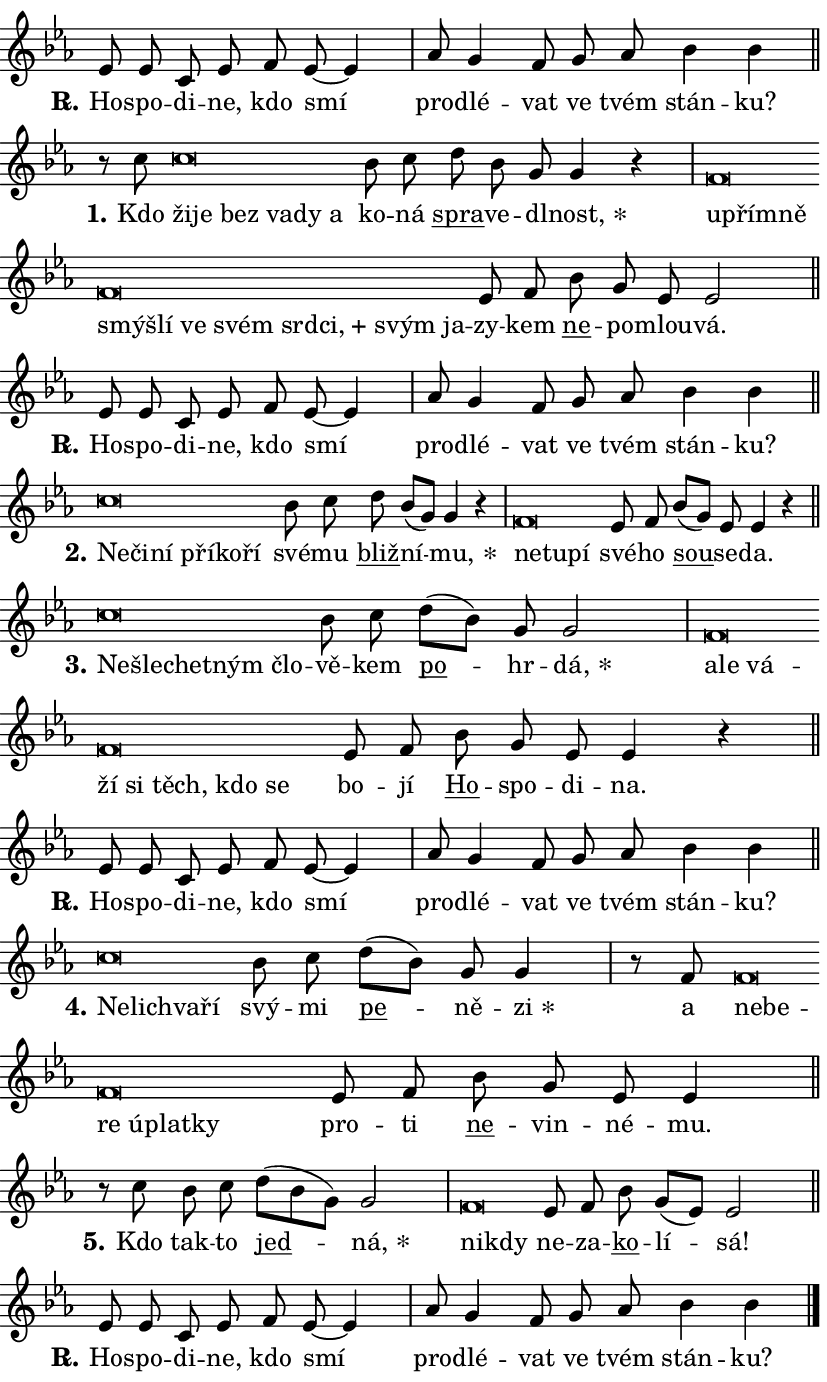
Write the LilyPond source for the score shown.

\version "2.24.0"
\header { tagline = "" }
\paper {
  indent = 0\cm
  top-margin = 0\cm
  right-margin = 0.13\cm % to fit lyric hyphens
  bottom-margin = 0\cm
  left-margin = 0\cm
  paper-width = 14\cm
  page-breaking = #ly:one-page-breaking
  system-system-spacing.basic-distance = #11
  score-system-spacing.basic-distance = #11
  ragged-last = ##f
}


%% Author: Thomas Morley
%% https://lists.gnu.org/archive/html/lilypond-user/2020-05/msg00002.html
#(define (line-position grob)
"Returns position of @var[grob} in current system:
   @code{'start}, if at first time-step
   @code{'end}, if at last time-step
   @code{'middle} otherwise
"
  (let* ((col (ly:item-get-column grob))
         (ln (ly:grob-object col 'left-neighbor))
         (rn (ly:grob-object col 'right-neighbor))
         (col-to-check-left (if (ly:grob? ln) ln col))
         (col-to-check-right (if (ly:grob? rn) rn col))
         (break-dir-left
           (and
             (ly:grob-property col-to-check-left 'non-musical #f)
             (ly:item-break-dir col-to-check-left)))
         (break-dir-right
           (and
             (ly:grob-property col-to-check-right 'non-musical #f)
             (ly:item-break-dir col-to-check-right))))
        (cond ((eqv? 1 break-dir-left) 'start)
              ((eqv? -1 break-dir-right) 'end)
              (else 'middle))))

#(define (tranparent-at-line-position vctor)
  (lambda (grob)
  "Relying on @code{line-position} select the relevant enry from @var{vctor}.
Used to determine transparency,"
    (case (line-position grob)
      ((end) (not (vector-ref vctor 0)))
      ((middle) (not (vector-ref vctor 1)))
      ((start) (not (vector-ref vctor 2))))))

noteHeadBreakVisibility =
#(define-music-function (break-visibility)(vector?)
"Makes @code{NoteHead}s transparent relying on @var{break-visibility}"
#{
  \override NoteHead.transparent =
    #(tranparent-at-line-position break-visibility)
#})

#(define delete-ledgers-for-transparent-note-heads
  (lambda (grob)
    "Reads whether a @code{NoteHead} is transparent.
If so this @code{NoteHead} is removed from @code{'note-heads} from
@var{grob}, which is supposed to be @code{LedgerLineSpanner}.
As a result ledgers are not printed for this @code{NoteHead}"
    (let* ((nhds-array (ly:grob-object grob 'note-heads))
           (nhds-list
             (if (ly:grob-array? nhds-array)
                 (ly:grob-array->list nhds-array)
                 '()))
           ;; Relies on the transparent-property being done before
           ;; Staff.LedgerLineSpanner.after-line-breaking is executed.
           ;; This is fragile ...
           (to-keep
             (remove
               (lambda (nhd)
                 (ly:grob-property nhd 'transparent #f))
               nhds-list)))
      ;; TODO find a better method to iterate over grob-arrays, similiar
      ;; to filter/remove etc for lists
      ;; For now rebuilt from scratch
      (set! (ly:grob-object grob 'note-heads)  '())
      (for-each
        (lambda (nhd)
          (ly:pointer-group-interface::add-grob grob 'note-heads nhd))
        to-keep))))

squashNotes = {
  \override NoteHead.X-extent = #'(-0.2 . 0.2)
  \override NoteHead.Y-extent = #'(-0.75 . 0)
  \override NoteHead.stencil =
    #(lambda (grob)
       (let ((pos (ly:grob-property grob 'staff-position)))
         (begin
           (if (< pos -7) (display "ERROR: Lower brevis then expected\n") (display ""))
           (if (<= pos -6) ly:text-interface::print ly:note-head::print))))
}
unSquashNotes = {
  \revert NoteHead.X-extent
  \revert NoteHead.Y-extent
  \revert NoteHead.stencil
}

hideNotes = \noteHeadBreakVisibility #begin-of-line-visible
unHideNotes = \noteHeadBreakVisibility #all-visible

% work-around for resetting accidentals
% https://lilypond.org/doc/v2.23/Documentation/notation/displaying-rhythms#unmetered-music
cadenzaMeasure = {
  \cadenzaOff
  \partial 1024 s1024
  \cadenzaOn
}

#(define-markup-command (accent layout props text) (markup?)
  "Underline accented syllable"
  (interpret-markup layout props
    #{\markup \override #'(offset . 4.3) \underline { #text }#}))

responsum = \markup \concat {
  "R" \hspace #-1.05 \path #0.1 #'((moveto 0 0.07) (lineto 0.9 0.8)) \hspace #0.05 "."
}

spaceSize = #0.6828661417322834 % exact space size for TeX Gyre Schola

\layout {
  \context {
    \Staff
    \remove "Time_signature_engraver"
    \override LedgerLineSpanner.after-line-breaking = #delete-ledgers-for-transparent-note-heads
  }
  \context {
    \Lyrics {
      \override LyricSpace.minimum-distance = \spaceSize
      \override LyricText.font-name = #"TeX Gyre Schola"
      \override LyricText.font-size = 1
      \override StanzaNumber.font-name = #"TeX Gyre Schola Bold"
      \override StanzaNumber.font-size = 1
    }
  }
  \context {
    \Score 
    \override NoteHead.text =
      #(lambda (grob) 
        (let ((pos (ly:grob-property grob 'staff-position)))
          #{\markup {
            \combine
              \halign #-0.55 \raise #(if (= pos -6) 0 0.5) \override #'(thickness . 2) \draw-line #'(3.2 . 0)
              \musicglyph "noteheads.sM1"
          }#}))
  }
}

% magnetic-lyrics.ily
%
%   written by
%     Jean Abou Samra <jean@abou-samra.fr>
%     Werner Lemberg <wl@gnu.org>
%
%   adapted by
%     Jiri Hon <jiri.hon@gmail.com>
%
% Version 2022-Apr-15

% https://www.mail-archive.com/lilypond-user@gnu.org/msg149350.html

#(define (Left_hyphen_pointer_engraver context)
   "Collect syllable-hyphen-syllable occurrences in lyrics and store
them in properties.  This engraver only looks to the left.  For
example, if the lyrics input is @code{foo -- bar}, it does the
following.

@itemize @bullet
@item
Set the @code{text} property of the @code{LyricHyphen} grob between
@q{foo} and @q{bar} to @code{foo}.

@item
Set the @code{left-hyphen} property of the @code{LyricText} grob with
text @q{foo} to the @code{LyricHyphen} grob between @q{foo} and
@q{bar}.
@end itemize

Use this auxiliary engraver in combination with the
@code{lyric-@/text::@/apply-@/magnetic-@/offset!} hook."
   (let ((hyphen #f)
         (text #f))
     (make-engraver
      (acknowledgers
       ((lyric-syllable-interface engraver grob source-engraver)
        (set! text grob)))
      (end-acknowledgers
       ((lyric-hyphen-interface engraver grob source-engraver)
        ;(when (not (grob::has-interface grob 'lyric-space-interface))
          (set! hyphen grob)));)
      ((stop-translation-timestep engraver)
       (when (and text hyphen)
         (ly:grob-set-object! text 'left-hyphen hyphen))
       (set! text #f)
       (set! hyphen #f)))))

#(define (lyric-text::apply-magnetic-offset! grob)
   "If the space between two syllables is less than the value in
property @code{LyricText@/.details@/.squash-threshold}, move the right
syllable to the left so that it gets concatenated with the left
syllable.

Use this function as a hook for
@code{LyricText@/.after-@/line-@/breaking} if the
@code{Left_@/hyphen_@/pointer_@/engraver} is active."
   (let ((hyphen (ly:grob-object grob 'left-hyphen #f)))
     (when hyphen
       (let ((left-text (ly:spanner-bound hyphen LEFT)))
         (when (grob::has-interface left-text 'lyric-syllable-interface)
           (let* ((common (ly:grob-common-refpoint grob left-text X))
                  (this-x-ext (ly:grob-extent grob common X))
                  (left-x-ext
                   (begin
                     ;; Trigger magnetism for left-text.
                     (ly:grob-property left-text 'after-line-breaking)
                     (ly:grob-extent left-text common X)))
                  ;; `delta` is the gap width between two syllables.
                  (delta (- (interval-start this-x-ext)
                            (interval-end left-x-ext)))
                  (details (ly:grob-property grob 'details))
                  (threshold (assoc-get 'squash-threshold details 0.2)))
             (when (< delta threshold)
               (let* (;; We have to manipulate the input text so that
                      ;; ligatures crossing syllable boundaries are not
                      ;; disabled.  For languages based on the Latin
                      ;; script this is essentially a beautification.
                      ;; However, for non-Western scripts it can be a
                      ;; necessity.
                      (lt (ly:grob-property left-text 'text))
                      (rt (ly:grob-property grob 'text))
                      (is-space (grob::has-interface hyphen 'lyric-space-interface))
                      (space (if is-space " " ""))
                      (extra-delta (if is-space spaceSize 0))
                      ;; Append new syllable.
                      (ltrt-space (if (and (string? lt) (string? rt))
                                (string-append lt space rt)
                                (make-concat-markup (list lt space rt))))
                      ;; Right-align `ltrt` to the right side.
                      (ltrt-space-markup (grob-interpret-markup
                               grob
                               (make-translate-markup
                                (cons (interval-length this-x-ext) 0)
                                (make-right-align-markup ltrt-space)))))
                 (begin
                   ;; Don't print `left-text`.
                   (ly:grob-set-property! left-text 'stencil #f)
                   ;; Set text and stencil (which holds all collected
                   ;; syllables so far) and shift it to the left.
                   (ly:grob-set-property! grob 'text ltrt-space)
                   (ly:grob-set-property! grob 'stencil ltrt-space-markup)
                   (ly:grob-translate-axis! grob (- (- delta extra-delta)) X))))))))))


#(define (lyric-hyphen::displace-bounds-first grob)
   ;; Make very sure this callback isn't triggered too early.
   (let ((left (ly:spanner-bound grob LEFT))
         (right (ly:spanner-bound grob RIGHT)))
     (ly:grob-property left 'after-line-breaking)
     (ly:grob-property right 'after-line-breaking)
     (ly:lyric-hyphen::print grob)))

squashThreshold = #0.4

\layout {
  \context {
    \Lyrics
    \consists #Left_hyphen_pointer_engraver
    \override LyricText.after-line-breaking =
      #lyric-text::apply-magnetic-offset!
    \override LyricHyphen.stencil = #lyric-hyphen::displace-bounds-first
    \override LyricText.details.squash-threshold = \squashThreshold
    \override LyricHyphen.minimum-distance = 0
    \override LyricHyphen.minimum-length = \squashThreshold
  }
}

squashText = \override LyricText.details.squash-threshold = 9999
unSquashText = \override LyricText.details.squash-threshold = \squashThreshold

leftText = \override LyricText.self-alignment-X = #LEFT
unLeftText = \revert LyricText.self-alignment-X

starOffset = #(lambda (grob) 
                (let ((x_offset (ly:self-alignment-interface::aligned-on-x-parent grob)))
                  (if (= x_offset 0) 0 (+ x_offset 1.2))))

star = #(define-music-function (syllable)(string?)
"Append star separator at the end of a syllable"
#{
  \once \override LyricText.X-offset = #starOffset
  \lyricmode { \markup {
    #syllable
    \override #'((font-name . "TeX Gyre Schola Bold")) \hspace #0.2 \lower #0.65 \larger "*"
  } }
#})

starAccent = #(define-music-function (syllable)(string?)
"Append star separator at the end of a syllable and make accent"
#{
  \once \override LyricText.X-offset = #starOffset
  \lyricmode { \markup {
    \accent #syllable
    \override #'((font-name . "TeX Gyre Schola Bold")) \hspace #0.2 \lower #0.65 \larger "*"
  } }
#})

breath = #(define-music-function (syllable)(string?)
"Append breathing indicator at the end of a syllable"
#{
  \lyricmode { \markup { #syllable "+" } }
#})

optionalBreath = #(define-music-function (syllable)(string?)
"Append optional breathing indicator at the end of a syllable"
#{
  \lyricmode { \markup { #syllable "(+)" } }
#})


\score {
    <<
        \new Voice = "melody" { \cadenzaOn \key es \major \relative { es'8 es c es \bar "" f es~ es4 \cadenzaMeasure \bar "|" as8 g4 f8 \bar "" g as bes4 bes \cadenzaMeasure \bar "||" \break } }
        \new Lyrics \lyricsto "melody" { \lyricmode { \set stanza = \responsum
Ho -- spo -- di -- ne, kdo smí pro -- dlé -- vat ve tvém stán -- ku? } }
    >>
    \layout {}
}

\score {
    <<
        \new Voice = "melody" { \cadenzaOn \key es \major \relative { r8 c''8 \squashNotes c\breve*1/16 \hideNotes \breve*1/16 \bar "" \breve*1/16 \bar "" \breve*1/16 \bar "" \breve*1/16 \breve*1/16 \bar "" \unHideNotes \unSquashNotes bes8 c \bar "" d bes g g4 r \cadenzaMeasure \bar "|" \squashNotes f\breve*1/16 \hideNotes \breve*1/16 \bar "" \breve*1/16 \bar "" \breve*1/16 \bar "" \breve*1/16 \bar "" \breve*1/16 \bar "" \breve*1/16 \bar "" \breve*1/16 \bar "" \breve*1/16 \bar "" \breve*1/16 \breve*1/16 \bar "" \unHideNotes \unSquashNotes es8 f \bar "" bes g es es2 \cadenzaMeasure \bar "||" \break } }
        \new Lyrics \lyricsto "melody" { \lyricmode { \set stanza = "1."
Kdo \leftText ži -- \squashText je bez va -- dy a \unLeftText \unSquashText ko -- ná \markup \accent spra -- ve -- dl -- \star nost, \leftText u -- \squashText přím -- ně smý -- šlí ve svém srd -- \breath "ci," svým ja -- \unLeftText \unSquashText zy -- kem \markup \accent ne -- po -- mlou -- vá. } }
    >>
    \layout {}
}

\score {
    <<
        \new Voice = "melody" { \cadenzaOn \key es \major \relative { es'8 es c es \bar "" f es~ es4 \cadenzaMeasure \bar "|" as8 g4 f8 \bar "" g as bes4 bes \cadenzaMeasure \bar "||" \break } }
        \new Lyrics \lyricsto "melody" { \lyricmode { \set stanza = \responsum
Ho -- spo -- di -- ne, kdo smí pro -- dlé -- vat ve tvém stán -- ku? } }
    >>
    \layout {}
}

\score {
    <<
        \new Voice = "melody" { \cadenzaOn \key es \major \relative { \squashNotes c''\breve*1/16 \hideNotes \breve*1/16 \bar "" \breve*1/16 \bar "" \breve*1/16 \bar "" \breve*1/16 \breve*1/16 \bar "" \unHideNotes \unSquashNotes bes8 c \bar "" d bes[( g)] g4 r \cadenzaMeasure \bar "|" \squashNotes f\breve*1/16 \hideNotes \breve*1/16 \breve*1/16 \bar "" \unHideNotes \unSquashNotes es8 f \bar "" bes[( g)] es es4 r \cadenzaMeasure \bar "||" \break } }
        \new Lyrics \lyricsto "melody" { \lyricmode { \set stanza = "2."
\leftText Ne -- \squashText či -- ní pří -- ko -- ří \unLeftText \unSquashText své -- mu \markup \accent bliž -- ní -- \star mu, \leftText ne -- \squashText tu -- pí \unLeftText \unSquashText své -- ho \markup \accent sou -- se -- da. } }
    >>
    \layout {}
}

\score {
    <<
        \new Voice = "melody" { \cadenzaOn \key es \major \relative { \squashNotes c''\breve*1/16 \hideNotes \breve*1/16 \bar "" \breve*1/16 \bar "" \breve*1/16 \breve*1/16 \bar "" \unHideNotes \unSquashNotes bes8 c \bar "" d[( bes)] g g2 \cadenzaMeasure \bar "|" \squashNotes f\breve*1/16 \hideNotes \breve*1/16 \bar "" \breve*1/16 \bar "" \breve*1/16 \bar "" \breve*1/16 \bar "" \breve*1/16 \bar "" \breve*1/16 \breve*1/16 \bar "" \unHideNotes \unSquashNotes es8 f \bar "" bes g es es4 r \cadenzaMeasure \bar "||" \break } }
        \new Lyrics \lyricsto "melody" { \lyricmode { \set stanza = "3."
\leftText Ne -- \squashText šle -- chet -- ným člo -- \unLeftText \unSquashText vě -- kem \markup \accent po -- hr -- \star dá, \leftText a -- \squashText le vá -- ží si těch, kdo se \unLeftText \unSquashText bo -- jí \markup \accent Ho -- spo -- di -- na. } }
    >>
    \layout {}
}

\score {
    <<
        \new Voice = "melody" { \cadenzaOn \key es \major \relative { es'8 es c es \bar "" f es~ es4 \cadenzaMeasure \bar "|" as8 g4 f8 \bar "" g as bes4 bes \cadenzaMeasure \bar "||" \break } }
        \new Lyrics \lyricsto "melody" { \lyricmode { \set stanza = \responsum
Ho -- spo -- di -- ne, kdo smí pro -- dlé -- vat ve tvém stán -- ku? } }
    >>
    \layout {}
}

\score {
    <<
        \new Voice = "melody" { \cadenzaOn \key es \major \relative { \squashNotes c''\breve*1/16 \hideNotes \breve*1/16 \breve*1/16 \bar "" \unHideNotes \unSquashNotes bes8 c \bar "" d[( bes)] g g4 \cadenzaMeasure \bar "|" r8 f8 \squashNotes f\breve*1/16 \hideNotes \breve*1/16 \bar "" \breve*1/16 \bar "" \breve*1/16 \bar "" \breve*1/16 \breve*1/16 \bar "" \unHideNotes \unSquashNotes es8 f \bar "" bes g es es4 \cadenzaMeasure \bar "||" \break } }
        \new Lyrics \lyricsto "melody" { \lyricmode { \set stanza = "4."
\leftText Ne -- \squashText lichva -- ří \unLeftText \unSquashText svý -- mi \markup \accent pe -- ně -- \star zi a \leftText ne -- \squashText be -- re ú -- plat -- ky \unLeftText \unSquashText pro -- ti \markup \accent ne -- vin -- né -- mu. } }
    >>
    \layout {}
}

\score {
    <<
        \new Voice = "melody" { \cadenzaOn \key es \major \relative { r8 c''8 bes8 c \bar "" d[( bes g)] g2 \cadenzaMeasure \bar "|" \squashNotes f\breve*1/16 \hideNotes \breve*1/16 \bar "" \unHideNotes \unSquashNotes es8 f \bar "" bes g[( es)] es2 \cadenzaMeasure \bar "||" \break } }
        \new Lyrics \lyricsto "melody" { \lyricmode { \set stanza = "5."
Kdo tak -- to \markup \accent jed -- \star ná, \leftText ni -- \squashText kdy \unLeftText \unSquashText ne -- za -- \markup \accent ko -- lí -- sá! } }
    >>
    \layout {}
}

\score {
    <<
        \new Voice = "melody" { \cadenzaOn \key es \major \relative { es'8 es c es \bar "" f es~ es4 \cadenzaMeasure \bar "|" as8 g4 f8 \bar "" g as bes4 bes \cadenzaMeasure \bar "||" \break } \bar "|." }
        \new Lyrics \lyricsto "melody" { \lyricmode { \set stanza = \responsum
Ho -- spo -- di -- ne, kdo smí pro -- dlé -- vat ve tvém stán -- ku? } }
    >>
    \layout {}
}
